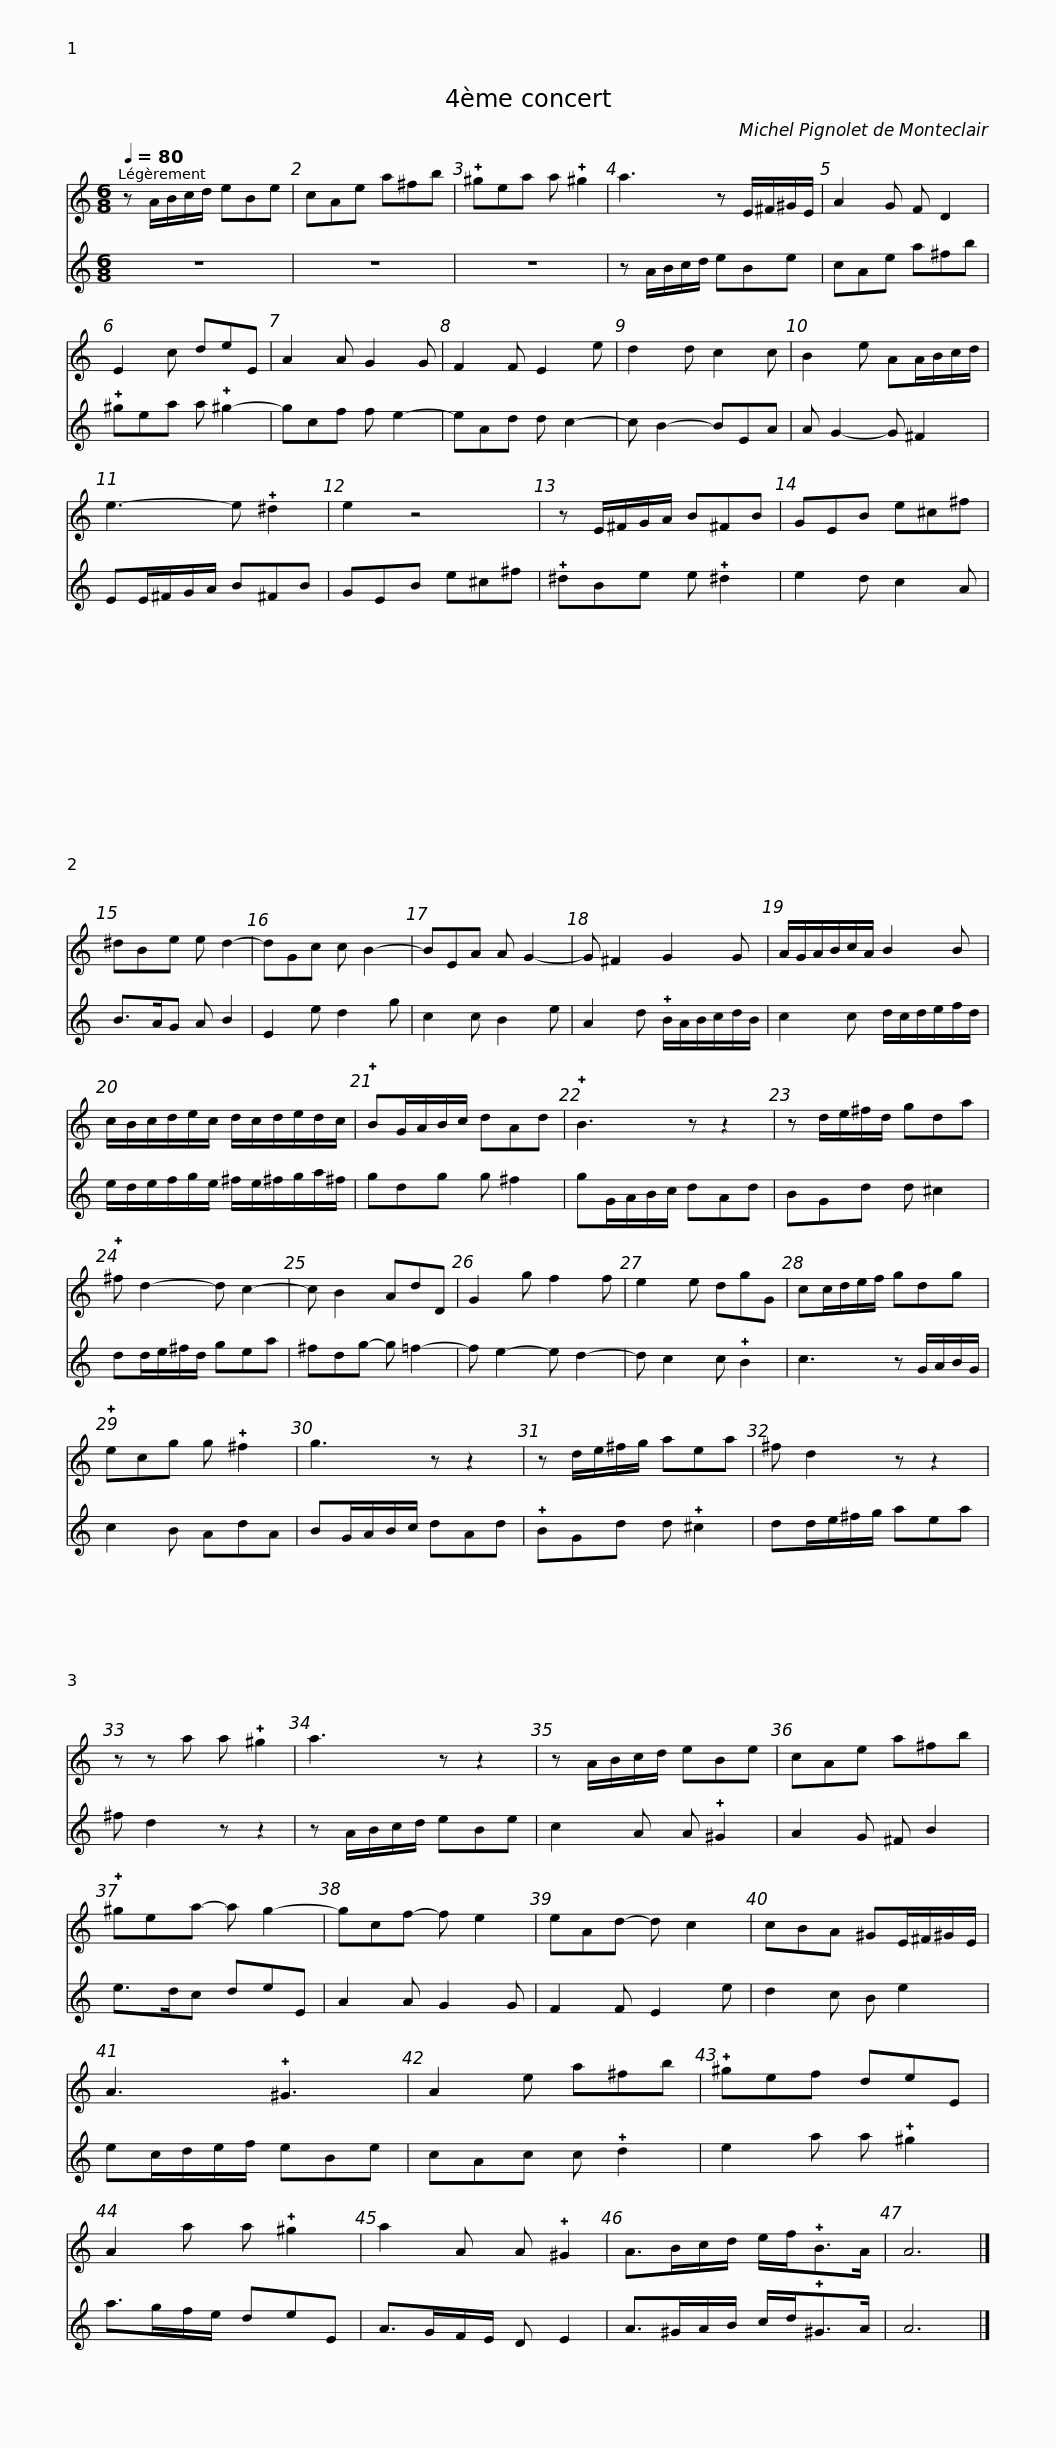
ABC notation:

X:1
%%score 1 2
L:1/8
Q:1/4=80
M:6/8
I:linebreak $
K:C
V:1
V:2
V:1
 z A/B/c/d/ eBe | cAe a^fb | !plus!^gea a !plus!^g2 | a3 z E/^F/^G/E/ | A2 G F D2 |$ %5
 E2 c deE | A2 A G2 G | F2 F E2 e | d2 d c2 c | B2 e AA/B/c/d/ |$ %10
 e3- e !plus!^d2 | e2 z4 | z E/^F/G/A/ B^FB | GEB e^c^f | ^dBe e d2- |$ %15
 dGc c B2- | BEA A G2- | G ^F2 G2 G | A/G/A/B/c/A/ B2 B |$ c/B/c/d/e/c/ d/c/d/e/d/c/ | %20
 !plus!BG/A/B/c/ dAd | !plus!B3 z z2 | z d/e/^f/d/ gda |$ !plus!^f d2- d c2- | c B2 AdD | %25
 G2 g f2 f | e2 e dgG | cc/d/e/f/ gdg | !plus!ecg g !plus!^f2 |$ g3 z z2 | %30
 z d/e/^f/g/ aea | ^f d2 z z2 | z z a a !plus!^g2 | a3 z z2 |$ z A/B/c/d/ eBe | %35
 cAe a^fb | !plus!^gea- a g2- | gcf- f e2 | eAd- d c2 |$ cBA ^GE/^F/^G/E/ | %40
 A3 !plus!^G3 | A2 e a^fb | !plus!^gef deE | A2 a a !plus!^g2 |$ a2 A A !plus!^G2 | %45
 A>Bc/d/ e/f<!plus!BA/ | A6 |] %47
V:2
 z6 | z6 | z6 | z A/B/c/d/ eBe | cAe a^fb |$ %5
 !plus!^gea a !plus!^g2- | gcf f e2- | eAd d c2- | c B2- BEA | A G2- G ^F2 |$ %10
 EE/^F/G/A/ B^FB | GEB e^c^f | !plus!^dBe e !plus!^d2 | e2 d c2 A | B>AG A B2 |$ %15
 E2 e d2 g | c2 c B2 e | A2 d !plus!B/A/B/c/d/B/ | c2 c d/c/d/e/f/d/ |$ e/d/e/f/g/e/ ^f/e/^f/g/a/^f/ | %20
 gdg g ^f2 | gG/A/B/c/ dAd | BGd d ^c2 |$ dd/e/^f/d/ gea | ^fdg- g =f2- | %25
 f e2- e d2- | d c2 c !plus!B2 | c3 z G/A/B/G/ | c2 B AdA |$ BG/A/B/c/ dAd | %30
 !plus!BGd d !plus!^c2 | dd/e/^f/g/ aea | ^f d2 z z2 | z A/B/c/d/ eBe |$ c2 A A !plus!^G2 | %35
 A2 G ^F B2 | e>dc deE | A2 A G2 G | F2 F E2 e |$ d2 c B e2 | %40
 ec/d/e/f/ eBe | cAc c !plus!d2 | e2 a a !plus!^g2 | a>gf/e/ deE |$ A>GF/E/ D E2 | %45
 A>^GA/B/ c/d<!plus!^GA/ | A6 |] %47
